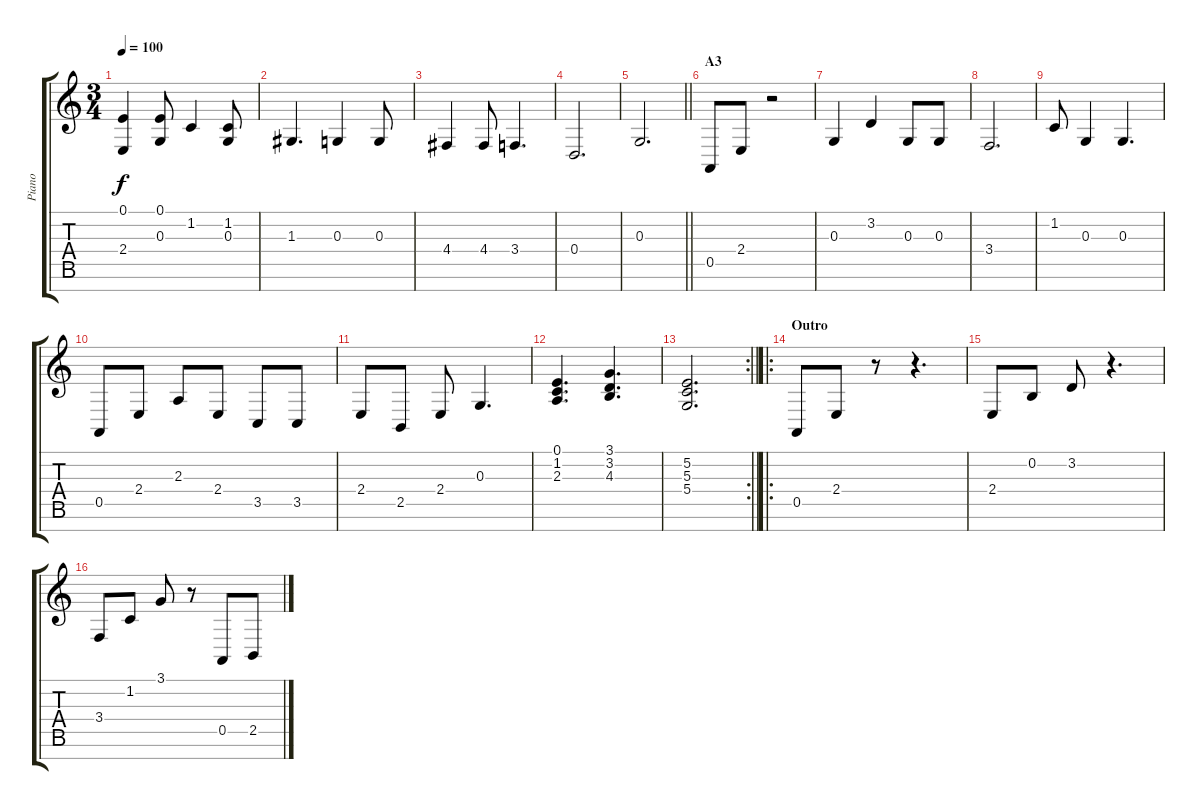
\track ("Piano" "Piano") {instrument brightacousticpiano}
\staff {score tabs}
\tuning (E4 B3 G3 D3 A2 E2 B1) {hide}
\ts (3 4)
\tempo 100
\clef g2
\ks c
(0.1 2.4).4{dy f} (0.1 0.3).8 1.2.4 (1.2 0.3).8 |
1.3.4{d} 0.3.4 0.3.8 |
4.4.4 4.4.8 3.4.4{d} |
0.4.2{d} |
\barLineRight lightlight
0.3.2{d} |
\section ("" "A3")
0.5.8 2.4.8 r.2 |
0.3.4 3.2.4 0.3.8 0.3.8 |
3.4.2{d} |
1.2.8 0.3.4 0.3.4{d} |
0.5.8 2.4.8 2.3.8 2.4.8 3.5.8 3.5.8 |
2.4.8 2.5.8 2.4.8 0.3.4{d} |
(0.1 1.2 2.3).4{d} (3.1 3.2 4.3).4{d} |
\rc 2
\barLineRight lightlight
(5.2 5.3 5.4).2{d} |
\ro
\section ("" "Outro")
0.5.8 2.4.8 r.8 r.4{d} |
2.4.8 0.2.8 3.2.8 r.4{d} |
3.4.8 1.2.8 3.1.8 r.8 0.5.8 2.5.8
